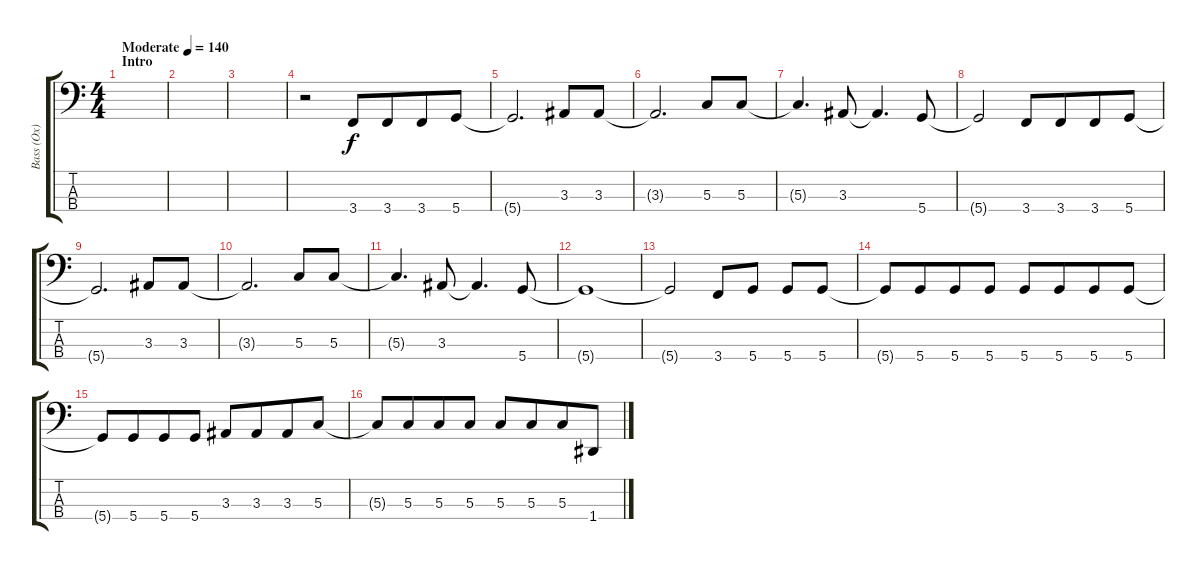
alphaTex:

\track ("Bass (Ox)" "Bass (Ox)") {instrument electricbassfinger}
\staff {score tabs}
\tuning (F2 C2 G1 D1) {hide}
\ts (4 4)
\section ("" "Intro")
\tempo (140 "Moderate")
\clef f4
\ks c
|
|
|
r.2 3.4.8 3.4.8{beam merge} 3.4.8 5.4.8 |
5.4{t}.2{d} 3.3.8 3.3.8 |
3.3{t}.2{d} 5.3.8 5.3.8 |
5.3{t}.4{d} 3.3.8 3.3{t}.4{d} 5.4.8 |
5.4{t}.2 3.4.8 3.4.8{beam merge} 3.4.8 5.4.8 |
5.4{t}.2{d} 3.3.8 3.3.8 |
3.3{t}.2{d} 5.3.8 5.3.8 |
5.3{t}.4{d} 3.3.8 3.3{t}.4{d} 5.4.8 |
5.4{t}.1 |
5.4{t}.2 3.4.8 5.4.8 5.4.8 5.4.8 |
5.4{t}.8 5.4.8{beam merge} 5.4.8 5.4.8{beam split} 5.4.8 5.4.8{beam merge} 5.4.8 5.4.8 |
5.4{t}.8 5.4.8{beam merge} 5.4.8 5.4.8 3.3.8 3.3.8{beam merge} 3.3.8 5.3.8 |
5.3{t}.8 5.3.8{beam merge} 5.3.8 5.3.8 5.3.8 5.3.8{beam merge} 5.3.8 1.4.8
